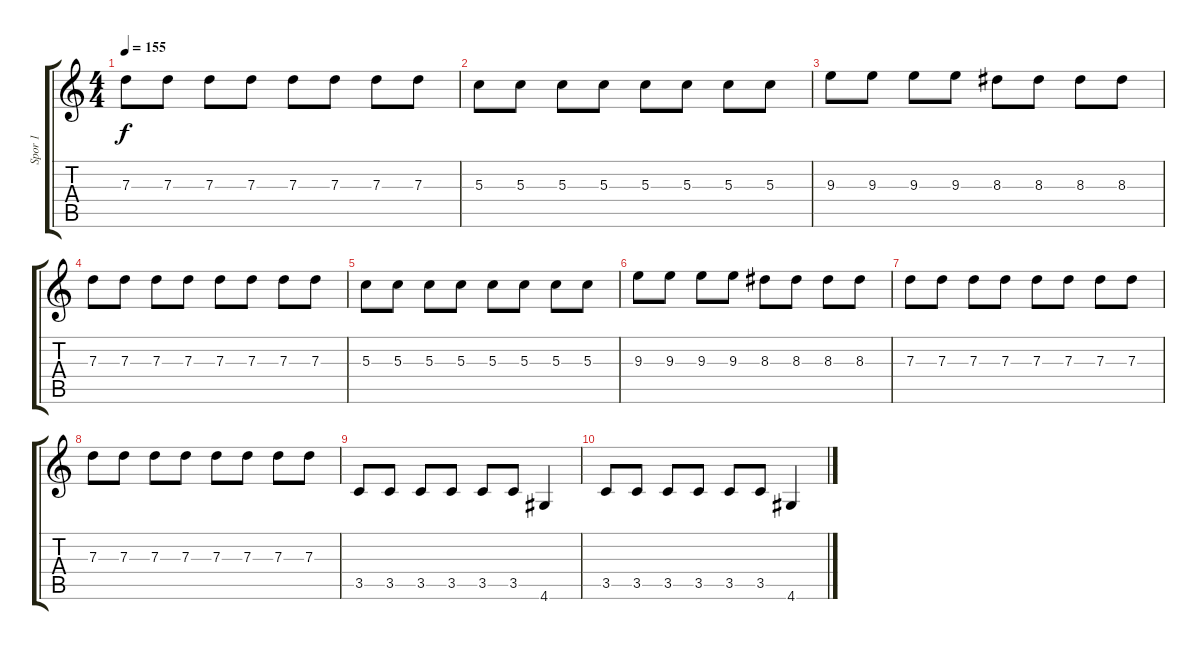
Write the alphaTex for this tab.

\track ("Spor 1" "Spor 1") {instrument distortionguitar}
\staff {score tabs}
\tuning (E4 B3 G3 D3 A2 E2) {hide}
\ts (4 4)
\tempo 155
\clef g2
\ks c
7.3.8{dy f} 7.3.8 7.3.8 7.3.8 7.3.8 7.3.8 7.3.8 7.3.8 |
5.3.8 5.3.8 5.3.8 5.3.8 5.3.8 5.3.8 5.3.8 5.3.8 |
9.3.8 9.3.8 9.3.8 9.3.8 8.3.8 8.3.8 8.3.8 8.3.8 |
7.3.8 7.3.8 7.3.8 7.3.8 7.3.8 7.3.8 7.3.8 7.3.8 |
5.3.8 5.3.8 5.3.8 5.3.8 5.3.8 5.3.8 5.3.8 5.3.8 |
9.3.8 9.3.8 9.3.8 9.3.8 8.3.8 8.3.8 8.3.8 8.3.8 |
7.3.8 7.3.8 7.3.8 7.3.8 7.3.8 7.3.8 7.3.8 7.3.8 |
7.3.8 7.3.8 7.3.8 7.3.8 7.3.8 7.3.8 7.3.8 7.3.8 |
3.5.8 3.5.8 3.5.8 3.5.8 3.5.8 3.5.8 4.6.4 |
3.5.8 3.5.8 3.5.8 3.5.8 3.5.8 3.5.8 4.6.4
